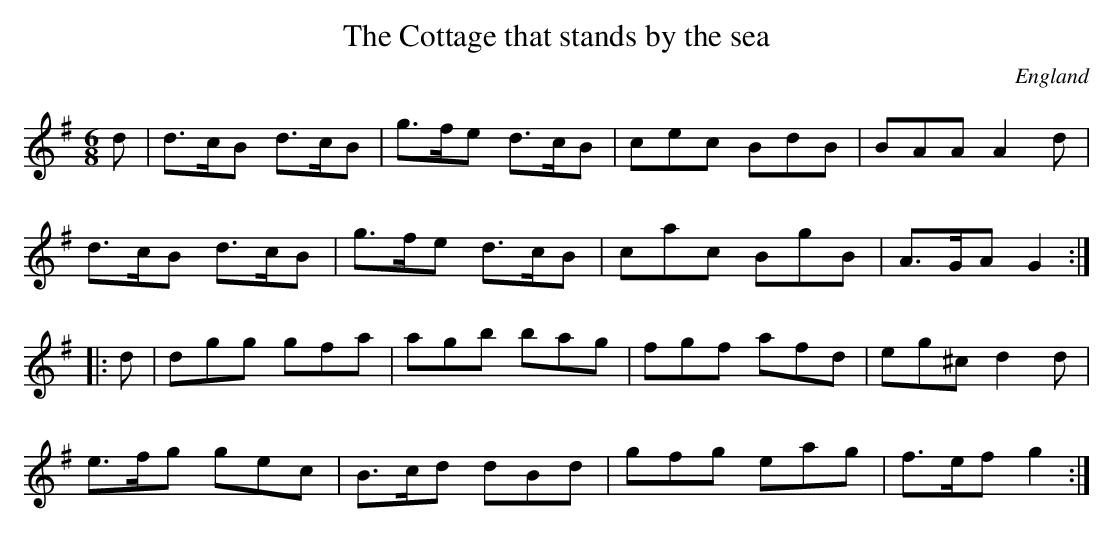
X:1
T:Cottage that stands by the sea, The
O:England
M:6/8
L:1/8
K:G
d|d>cB d>cB|g>fe d>cB|cec BdB|BAA A2d|!
d>cB d>cB|g>fe d>cB|cac BgB|A>GA G2:|!
|:d|dgg gfa|agb bag|fgf afd|eg^c d2d|!
e>fg gec|B>cd dBd|gfg eag|f>ef g2:|!
